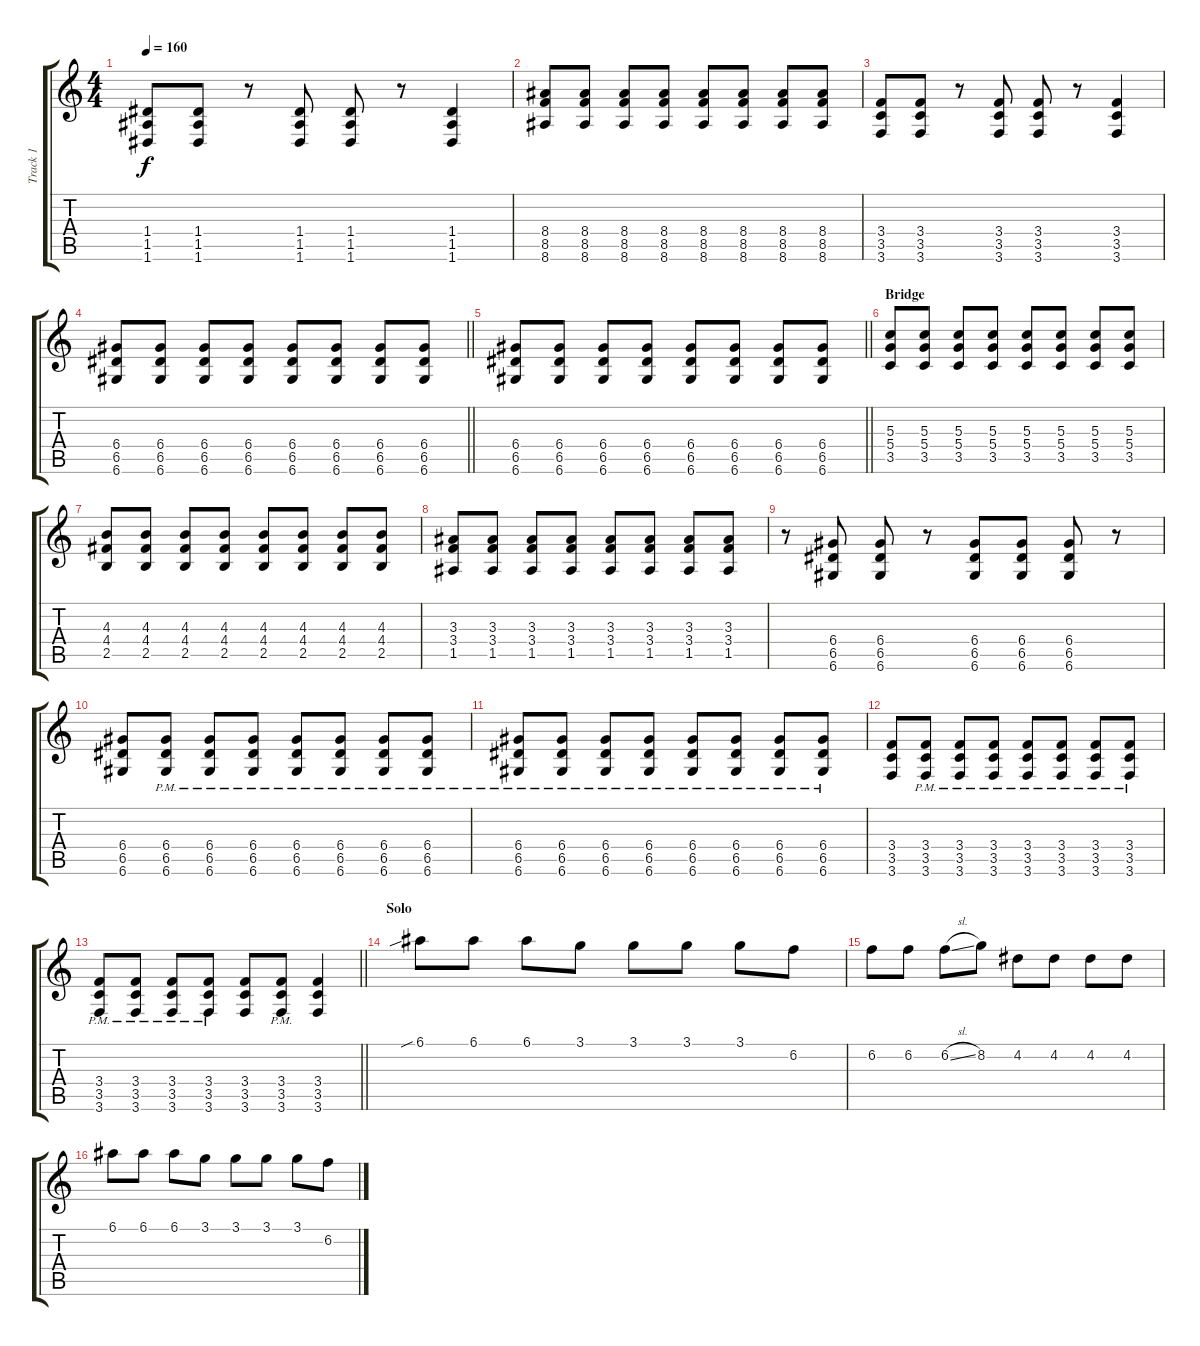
\track ("Track 1" "Track 1") {instrument overdrivenguitar}
\staff {score tabs}
\tuning (E4 B3 G3 D3 A2 D2) {hide}
\ts (4 4)
\tempo 160
\clef g2
\ks c
(1.4 1.5 1.6).8{dy f} (1.4 1.5 1.6).8 r.8 (1.4 1.5 1.6).8 (1.4 1.5 1.6).8 r.8 (1.4 1.5 1.6).4 |
(8.4 8.5 8.6).8 (8.4 8.5 8.6).8 (8.4 8.5 8.6).8 (8.4 8.5 8.6).8 (8.4 8.5 8.6).8 (8.4 8.5 8.6).8 (8.4 8.5 8.6).8 (8.4 8.5 8.6).8 |
(3.4 3.5 3.6).8 (3.4 3.5 3.6).8 r.8 (3.4 3.5 3.6).8 (3.4 3.5 3.6).8 r.8 (3.4 3.5 3.6).4 |
\barLineRight lightlight
(6.4 6.5 6.6).8 (6.4 6.5 6.6).8 (6.4 6.5 6.6).8 (6.4 6.5 6.6).8 (6.4 6.5 6.6).8 (6.4 6.5 6.6).8 (6.4 6.5 6.6).8 (6.4 6.5 6.6).8 |
\barLineRight lightlight
(6.4 6.5 6.6).8 (6.4 6.5 6.6).8 (6.4 6.5 6.6).8 (6.4 6.5 6.6).8 (6.4 6.5 6.6).8 (6.4 6.5 6.6).8 (6.4 6.5 6.6).8 (6.4 6.5 6.6).8 |
\section ("" "Bridge")
(5.3 5.4 3.5).8 (5.3 5.4 3.5).8 (5.3 5.4 3.5).8 (5.3 5.4 3.5).8 (5.3 5.4 3.5).8 (5.3 5.4 3.5).8 (5.3 5.4 3.5).8 (5.3 5.4 3.5).8 |
(4.3 4.4 2.5).8 (4.3 4.4 2.5).8 (4.3 4.4 2.5).8 (4.3 4.4 2.5).8 (4.3 4.4 2.5).8 (4.3 4.4 2.5).8 (4.3 4.4 2.5).8 (4.3 4.4 2.5).8 |
(3.3 3.4 1.5).8 (3.3 3.4 1.5).8 (3.3 3.4 1.5).8 (3.3 3.4 1.5).8 (3.3 3.4 1.5).8 (3.3 3.4 1.5).8 (3.3 3.4 1.5).8 (3.3 3.4 1.5).8 |
r.8 (6.4 6.5 6.6).8 (6.4 6.5 6.6).8 r.8 (6.4 6.5 6.6).8 (6.4 6.5 6.6).8 (6.4 6.5 6.6).8 r.8 |
(6.4 6.5 6.6).8 (6.4{pm} 6.5{pm} 6.6{pm}).8 (6.4{pm} 6.5{pm} 6.6{pm}).8 (6.4{pm} 6.5{pm} 6.6{pm}).8 (6.4{pm} 6.5{pm} 6.6{pm}).8 (6.4{pm} 6.5{pm} 6.6{pm}).8 (6.4{pm} 6.5{pm} 6.6{pm}).8 (6.4{pm} 6.5{pm} 6.6{pm}).8 |
(6.4{pm} 6.5{pm} 6.6).8 (6.4{pm} 6.5{pm} 6.6).8 (6.4{pm} 6.5{pm} 6.6).8 (6.4{pm} 6.5{pm} 6.6).8 (6.4{pm} 6.5{pm} 6.6).8 (6.4{pm} 6.5{pm} 6.6).8 (6.4{pm} 6.5{pm} 6.6).8 (6.4{pm} 6.5{pm} 6.6).8 |
(3.4 3.5 3.6).8 (3.4{pm} 3.5{pm} 3.6{pm}).8 (3.4{pm} 3.5{pm} 3.6{pm}).8 (3.4{pm} 3.5{pm} 3.6{pm}).8 (3.4{pm} 3.5{pm} 3.6{pm}).8 (3.4{pm} 3.5{pm} 3.6{pm}).8 (3.4{pm} 3.5{pm} 3.6{pm}).8 (3.4{pm} 3.5{pm} 3.6{pm}).8 |
\barLineRight lightlight
(3.4{pm} 3.5{pm} 3.6{pm}).8 (3.4{pm} 3.5{pm} 3.6{pm}).8 (3.4{pm} 3.5{pm} 3.6{pm}).8 (3.4{pm} 3.5{pm} 3.6{pm}).8 (3.4 3.5 3.6).8 (3.4{pm} 3.5{pm} 3.6{pm}).8 (3.4 3.5 3.6).4 |
\section ("" "Solo")
6.1{sib}.8 6.1.8 6.1.8 3.1.8 3.1.8 3.1.8 3.1.8 6.2.8 |
6.2.8 6.2.8 6.2{sl}.8 8.2.8 4.2.8 4.2.8 4.2.8 4.2.8 |
6.1.8 6.1.8 6.1.8 3.1.8 3.1.8 3.1.8 3.1.8 6.2.8
